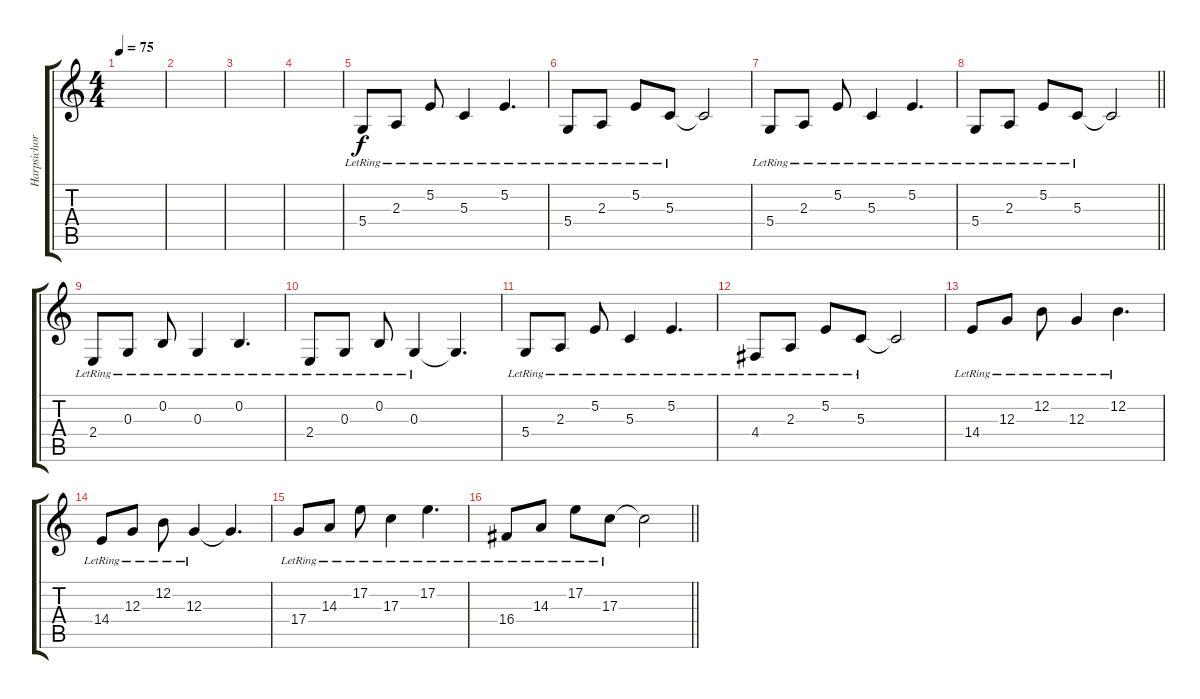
\track ("Harpsichord" "Harpsichor") {instrument harpsichord}
\staff {score tabs}
\tuning (E4 B3 G3 D3 A2 E2) {hide}
\ts (4 4)
\tempo 75
\clef g2
\ks c
|
|
|
|
5.4{lr}.8 2.3{lr}.8 5.2{lr}.8 5.3{lr}.4 5.2{lr}.4{d} |
5.4{lr}.8 2.3{lr}.8 5.2{lr}.8 5.3{lr}.8 5.3{t}.2 |
5.4{lr}.8 2.3{lr}.8 5.2{lr}.8 5.3{lr}.4 5.2{lr}.4{d} |
\barLineRight lightlight
5.4{lr}.8 2.3{lr}.8 5.2{lr}.8 5.3{lr}.8 5.3{t}.2 |
2.4{lr}.8 0.3{lr}.8 0.2{lr}.8 0.3{lr}.4 0.2{lr}.4{d} |
2.4{lr}.8 0.3{lr}.8 0.2{lr}.8 0.3{lr}.4 0.3{t}.4{d} |
5.4{lr}.8 2.3{lr}.8 5.2{lr}.8 5.3{lr}.4 5.2{lr}.4{d} |
4.4{lr}.8 2.3{lr}.8 5.2{lr}.8 5.3{lr}.8 5.3{t}.2 |
14.4{lr}.8 12.3{lr}.8 12.2{lr}.8 12.3{lr}.4 12.2{lr}.4{d} |
14.4{lr}.8 12.3{lr}.8 12.2{lr}.8 12.3{lr}.4 12.3{t}.4{d} |
17.4{lr}.8 14.3{lr}.8 17.2{lr}.8 17.3{lr}.4 17.2{lr}.4{d} |
\barLineRight lightlight
16.4{lr}.8 14.3{lr}.8 17.2{lr}.8 17.3{lr}.8 17.3{t}.2
